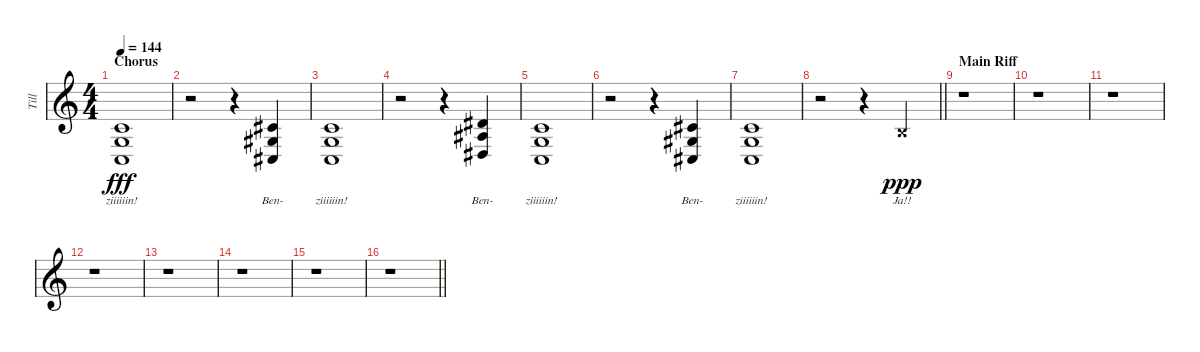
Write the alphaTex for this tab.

\track ("Till" "Till") {instrument lead2sawtooth}
\staff {score}
\tuning (E4 B3 G3 D3 A2 E2) {hide}
\ts (4 4)
\section ("" "Chorus")
\tempo 144
\clef g2
\ks c
(1.2 0.3 3.5).1{lyrics (0 "ziiiiiin!") lyrics (1 "") lyrics (2 "") lyrics (3 "") lyrics (4 "") dy fff} |
r.2 r.4 (2.2 1.3 4.5).4{lyrics (0 "Ben-") lyrics (1 "") lyrics (2 "") lyrics (3 "") lyrics (4 "")} |
(1.2 0.3 3.5).1{lyrics (0 "ziiiiiin!") lyrics (1 "") lyrics (2 "") lyrics (3 "") lyrics (4 "")} |
r.2 r.4 (4.2 3.3 6.5).4{lyrics (0 "Ben-") lyrics (1 "") lyrics (2 "") lyrics (3 "") lyrics (4 "")} |
(1.2 0.3 3.5).1{lyrics (0 "ziiiiiin!") lyrics (1 "") lyrics (2 "") lyrics (3 "") lyrics (4 "")} |
r.2 r.4 (2.2 1.3 4.5).4{lyrics (0 "Ben-") lyrics (1 "") lyrics (2 "") lyrics (3 "") lyrics (4 "")} |
(1.2 0.3 3.5).1{lyrics (0 "ziiiiiin!") lyrics (1 "") lyrics (2 "") lyrics (3 "") lyrics (4 "")} |
\barLineRight lightlight
r.2 r.4 0.2{x}.4{lyrics (0 "Ja!!") lyrics (1 "") lyrics (2 "") lyrics (3 "") lyrics (4 "") dy ppp beam Up} |
\section ("" "Main Riff")
r.1 |
r.1 |
r.1 |
r.1 |
r.1 |
r.1 |
r.1 |
\barLineRight lightlight
r.1
